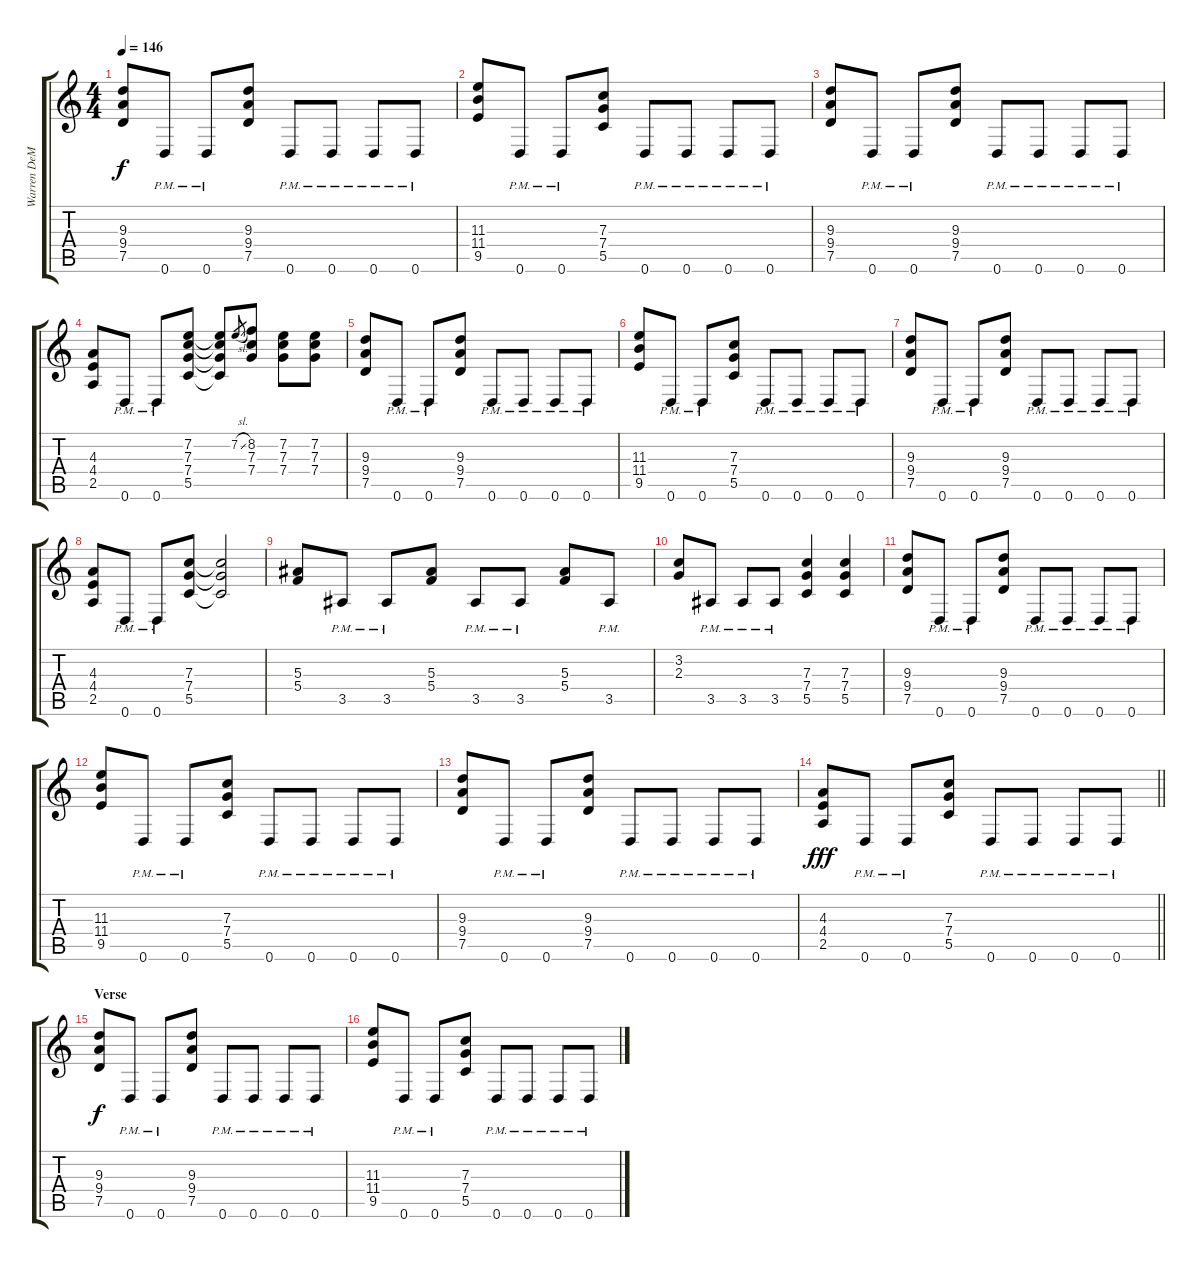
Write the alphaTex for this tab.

\track ("Warren DeMartin - Rhytm Guitar I" "Warren DeM") {instrument distortionguitar}
\staff {score tabs}
\tuning (D4 A3 F3 C3 G2 D2) {hide}
\ts (4 4)
\tempo 146
\clef g2
\ks c
(9.3 9.4 7.5).8{dy f instrument distortionguitar} 0.6{pm}.8 0.6{pm}.8 (9.3 9.4 7.5).8 0.6{pm}.8 0.6{pm}.8 0.6{pm}.8 0.6{pm}.8 |
(11.3 11.4 9.5).8 0.6{pm}.8 0.6{pm}.8 (7.3 7.4 5.5).8 0.6{pm}.8 0.6{pm}.8 0.6{pm}.8 0.6{pm}.8 |
(9.3 9.4 7.5).8 0.6{pm}.8 0.6{pm}.8 (9.3 9.4 7.5).8 0.6{pm}.8 0.6{pm}.8 0.6{pm}.8 0.6{pm}.8 |
(4.3 4.4 2.5).8 0.6{pm}.8 0.6{pm}.8 (7.2 7.3 7.4 5.5).8 (7.2{t} 7.3{t} 7.4{t} 5.5{t}).8 7.2{sl}.8{gr} (8.2 7.3 7.4).8 (7.2 7.3 7.4).8 (7.2 7.3 7.4).8 |
(9.3 9.4 7.5).8 0.6{pm}.8 0.6{pm}.8 (9.3 9.4 7.5).8 0.6{pm}.8 0.6{pm}.8 0.6{pm}.8 0.6{pm}.8 |
(11.3 11.4 9.5).8 0.6{pm}.8 0.6{pm}.8 (7.3 7.4 5.5).8 0.6{pm}.8 0.6{pm}.8 0.6{pm}.8 0.6{pm}.8 |
(9.3 9.4 7.5).8 0.6{pm}.8 0.6{pm}.8 (9.3 9.4 7.5).8 0.6{pm}.8 0.6{pm}.8 0.6{pm}.8 0.6{pm}.8 |
(4.3 4.4 2.5).8 0.6{pm}.8 0.6{pm}.8 (7.3 7.4 5.5).8 (7.3{t} 7.4{t} 5.5{t}).2 |
(5.3 5.4).8 3.5{pm}.8 3.5{pm}.8 (5.3 5.4).8 3.5{pm}.8 3.5{pm}.8 (5.3 5.4).8 3.5{pm}.8 |
(3.2 2.3).8 3.5{pm}.8 3.5{pm}.8 3.5{pm}.8 (7.3 7.4 5.5).4 (7.3 7.4 5.5).4 |
(9.3 9.4 7.5).8 0.6{pm}.8 0.6{pm}.8 (9.3 9.4 7.5).8 0.6{pm}.8 0.6{pm}.8 0.6{pm}.8 0.6{pm}.8 |
(11.3 11.4 9.5).8 0.6{pm}.8 0.6{pm}.8 (7.3 7.4 5.5).8 0.6{pm}.8 0.6{pm}.8 0.6{pm}.8 0.6{pm}.8 |
(9.3 9.4 7.5).8 0.6{pm}.8 0.6{pm}.8 (9.3 9.4 7.5).8 0.6{pm}.8 0.6{pm}.8 0.6{pm}.8 0.6{pm}.8 |
\barLineRight lightlight
(4.3 4.4 2.5).8{dy fff} 0.6{pm}.8 0.6{pm}.8 (7.3 7.4 5.5).8 0.6{pm}.8 0.6{pm}.8 0.6{pm}.8 0.6{pm}.8 |
\section ("" "Verse")
(9.3 9.4 7.5).8{dy f} 0.6{pm}.8 0.6{pm}.8 (9.3 9.4 7.5).8 0.6{pm}.8 0.6{pm}.8 0.6{pm}.8 0.6{pm}.8 |
(11.3 11.4 9.5).8 0.6{pm}.8 0.6{pm}.8 (7.3 7.4 5.5).8 0.6{pm}.8 0.6{pm}.8 0.6{pm}.8 0.6{pm}.8
